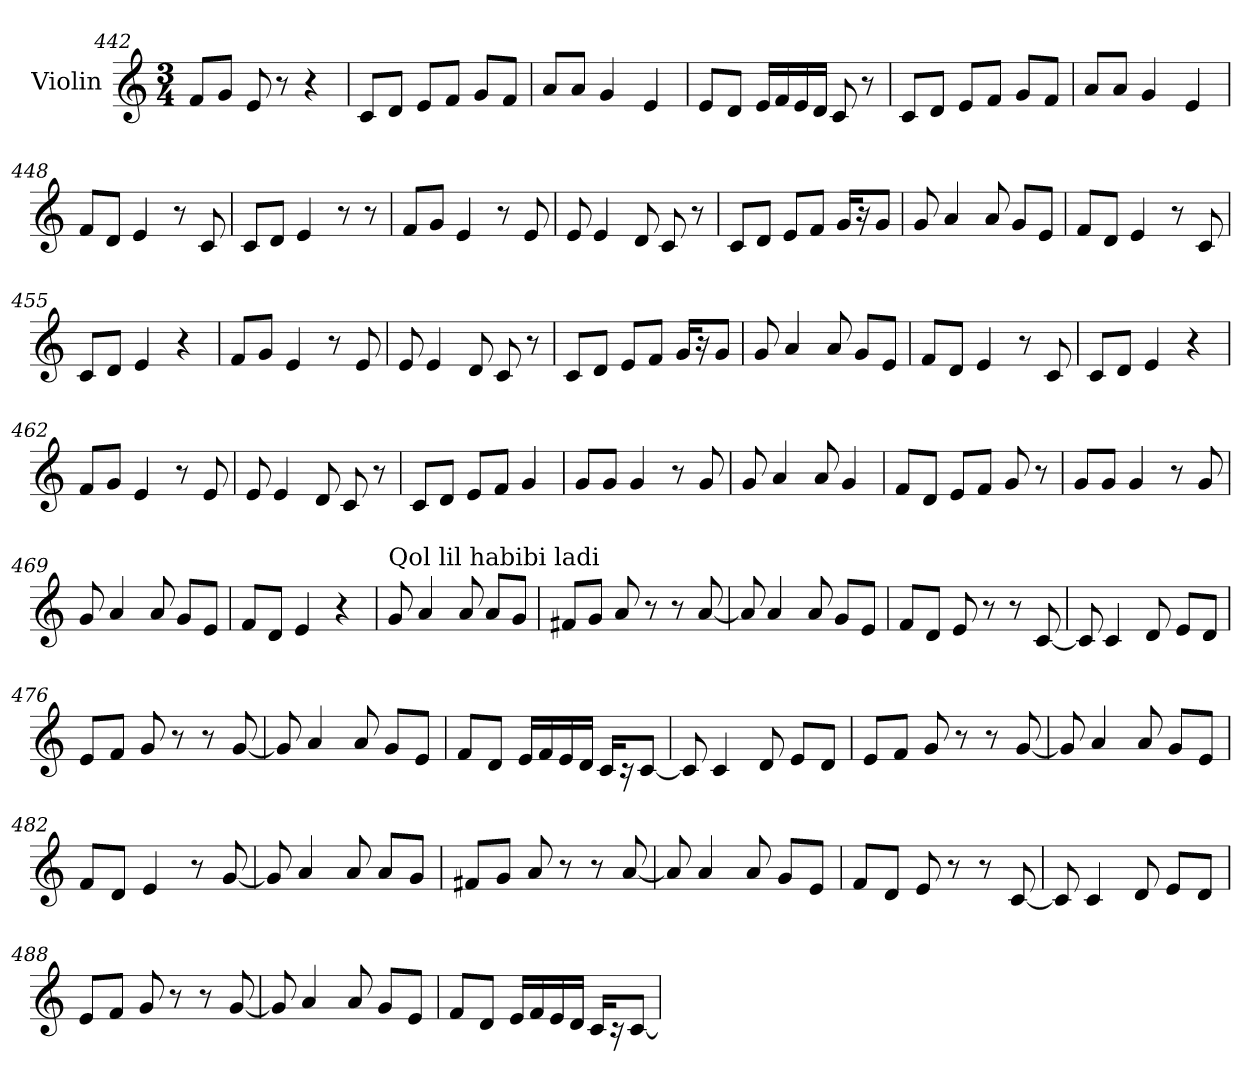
**kern
*part1
*staff1
*I"Violin
*clefG2
*k[]
*M3/4
=442
8f/L
8g/J
8e/
8r
4r
=443
8c/L
8d/J
8e/L
8f/J
8g/L
8f/J
=444
8a/L
8a/J
4g/
4e/
=445
8e/L
8d/J
16e/LL
16f/
16e/
16d/JJ
8c/
8r
=446
8c/L
8d/J
8e/L
8f/J
8g/L
8f/J
!!LO:LB:g=z
=447
8a/L
8a/J
4g/
4e/
=448
8f/L
8d/J
4e/
8r
8c/
=449
8c/L
8d/J
4e/
8r
8r
=450
8f/L
8g/J
4e/
8r
8e/
=451
8e/
4e/
8d/
8c/
8r
=452
8c/L
8d/J
8e/L
8f/J
16g/KL
16r
8g/J
!!LO:PB:g=z
=453
8g/
4a/
8a/
8g/L
8e/J
=454
8f/L
8d/J
4e/
8r
8c/
=455
8c/L
8d/J
4e/
4r
=456
8f/L
8g/J
4e/
8r
8e/
=457
8e/
4e/
8d/
8c/
8r
=458
8c/L
8d/J
8e/L
8f/J
16g/KL
16r
8g/J
!!LO:LB:g=z
=459
8g/
4a/
8a/
8g/L
8e/J
=460
8f/L
8d/J
4e/
8r
8c/
=461
8c/L
8d/J
4e/
4r
=462
8f/L
8g/J
4e/
8r
8e/
=463
8e/
4e/
8d/
8c/
8r
=464
8c/L
8d/J
8e/L
8f/J
4g/
!!LO:LB:g=z
=465
8g/L
8g/J
4g/
8r
8g/
=466
8g/
4a/
8a/
4g/
=467
8f/L
8d/J
8e/L
8f/J
8g/
8r
=468
8g/L
8g/J
4g/
8r
8g/
=469
8g/
4a/
8a/
8g/L
8e/J
=470
8f/L
8d/J
4e/
4r
!!LO:LB:g=z
=471
!LO:TX:a:t=Qol lil habibi ladi
8g/
4a/
8a/
8a/L
8g/J
=472
8f#X/L
8g/J
8a/
8r
8r
[8a/
=473
8a/]
4a/
8a/
8g/L
8e/J
=474
8f/L
8d/J
8e/
8r
8r
[8c/
=475
8c/]
4c/
8d/
8e/L
8d/J
!!LO:LB:g=z
=476
8e/L
8f/J
8g/
8r
8r
[8g/
=477
8g/]
4a/
8a/
8g/L
8e/J
=478
8f/L
8d/J
16e/LL
16f/
16e/
16d/JJ
16c/KL
16r
[8c/J
=479
8c/]
4c/
8d/
8e/L
8d/J
=480
8e/L
8f/J
8g/
8r
8r
[8g/
!!LO:LB:g=z
=481
8g/]
4a/
8a/
8g/L
8e/J
=482
8f/L
8d/J
4e/
8r
[8g/
=483
8g/]
4a/
8a/
8a/L
8g/J
=484
8f#X/L
8g/J
8a/
8r
8r
[8a/
=485
8a/]
4a/
8a/
8g/L
8e/J
!!LO:LB:g=z
=486
8f/L
8d/J
8e/
8r
8r
[8c/
=487
8c/]
4c/
8d/
8e/L
8d/J
=488
8e/L
8f/J
8g/
8r
8r
[8g/
=489
8g/]
4a/
8a/
8g/L
8e/J
=490
8f/L
8d/J
16e/LL
16f/
16e/
16d/JJ
16c/KL
16r
[8c/J
=
*-
